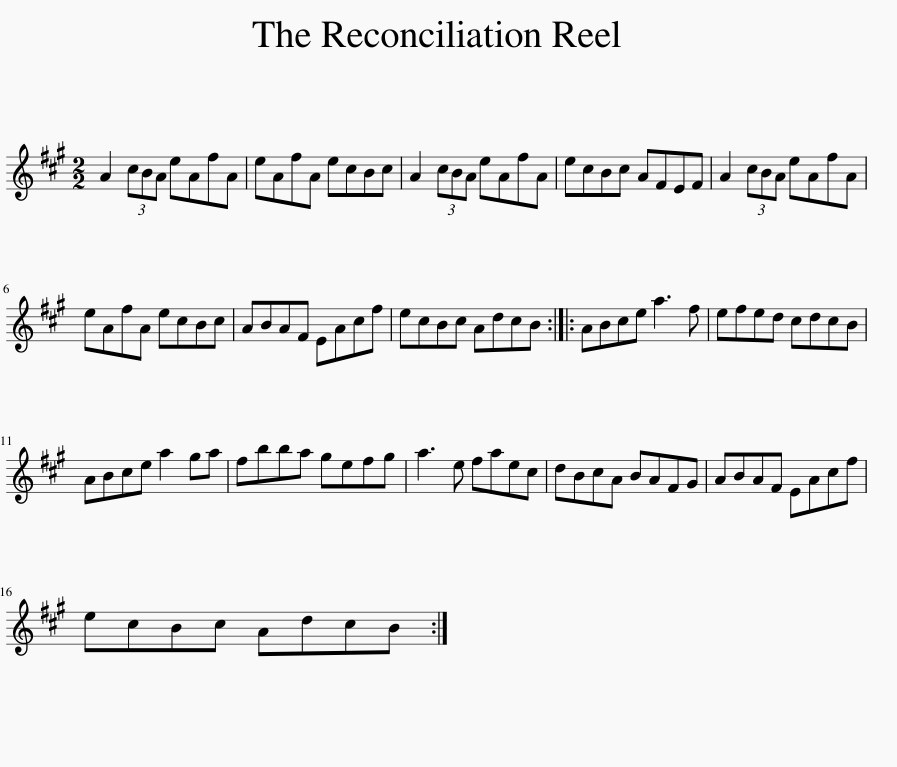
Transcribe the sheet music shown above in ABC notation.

X:1
L:1/8
M:2/2
I:linebreak $
K:A
V:1 treble
V:1
 A2 (3cBA eAfA | eAfA ecBc | A2 (3cBA eAfA | ecBc AFEF | A2 (3cBA eAfA |$ %5
 eAfA ecBc | ABAF EAcf | ecBc AdcB :: ABce a3 f | efed cdcB |$ %10
 ABce a2 ga | fbba gefg | a3 e faec | dBcA BAFG | ABAF EAcf |$ %15
 ecBc AdcB :| %16
